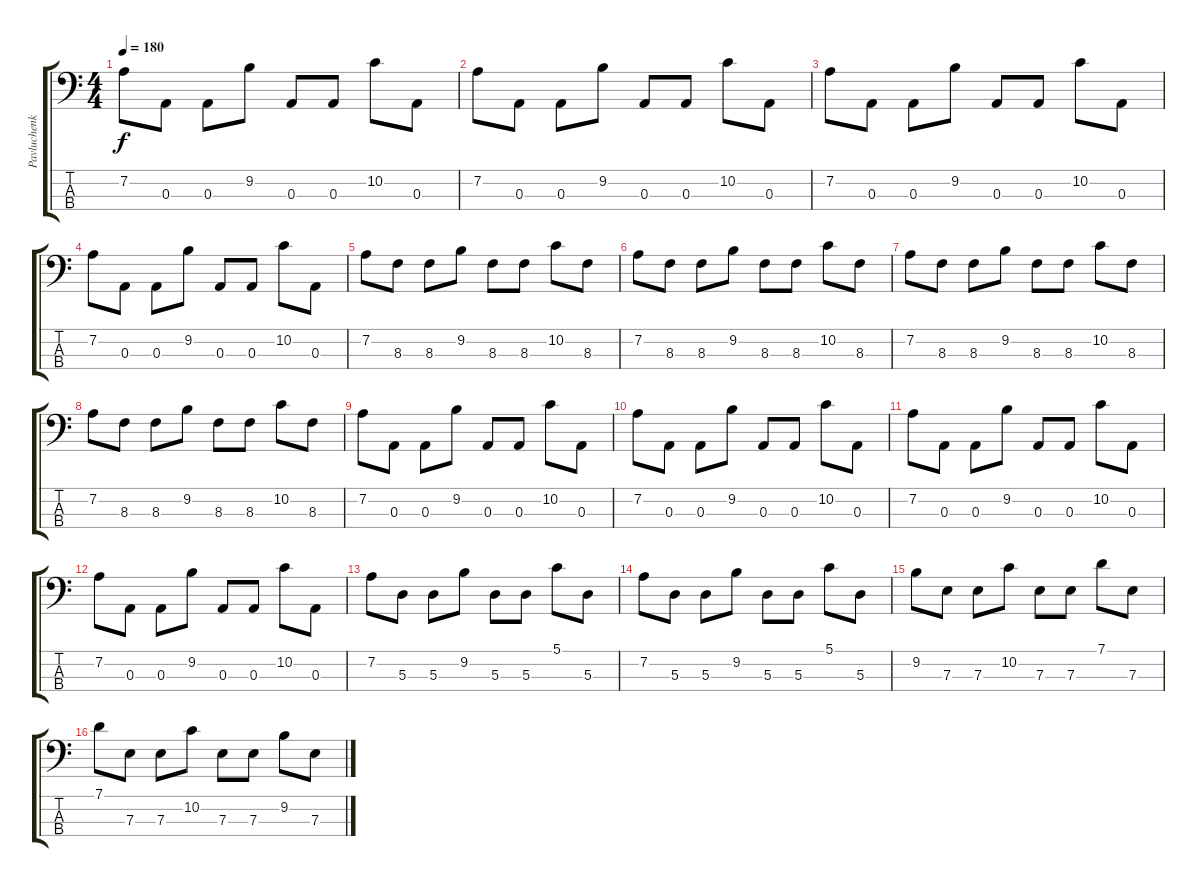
\track ("Pavluchenkoff Tyoma" "Pavluchenk") {instrument electricbassfinger}
\staff {score tabs}
\tuning (G2 D2 A1 E1) {hide}
\ts (4 4)
\tempo 180
\clef f4
\ks c
7.2.8{dy f} 0.3.8 0.3.8 9.2.8 0.3.8 0.3.8 10.2.8 0.3.8 |
7.2.8 0.3.8 0.3.8 9.2.8 0.3.8 0.3.8 10.2.8 0.3.8 |
7.2.8 0.3.8 0.3.8 9.2.8 0.3.8 0.3.8 10.2.8 0.3.8 |
7.2.8 0.3.8 0.3.8 9.2.8 0.3.8 0.3.8 10.2.8 0.3.8 |
7.2.8 8.3.8 8.3.8 9.2.8 8.3.8 8.3.8 10.2.8 8.3.8 |
7.2.8 8.3.8 8.3.8 9.2.8 8.3.8 8.3.8 10.2.8 8.3.8 |
7.2.8 8.3.8 8.3.8 9.2.8 8.3.8 8.3.8 10.2.8 8.3.8 |
7.2.8 8.3.8 8.3.8 9.2.8 8.3.8 8.3.8 10.2.8 8.3.8 |
7.2.8 0.3.8 0.3.8 9.2.8 0.3.8 0.3.8 10.2.8 0.3.8 |
7.2.8 0.3.8 0.3.8 9.2.8 0.3.8 0.3.8 10.2.8 0.3.8 |
7.2.8 0.3.8 0.3.8 9.2.8 0.3.8 0.3.8 10.2.8 0.3.8 |
7.2.8 0.3.8 0.3.8 9.2.8 0.3.8 0.3.8 10.2.8 0.3.8 |
7.2.8 5.3.8 5.3.8 9.2.8 5.3.8 5.3.8 5.1.8 5.3.8 |
7.2.8 5.3.8 5.3.8 9.2.8 5.3.8 5.3.8 5.1.8 5.3.8 |
9.2.8 7.3.8 7.3.8 10.2.8 7.3.8 7.3.8 7.1.8 7.3.8 |
7.1.8 7.3.8 7.3.8 10.2.8 7.3.8 7.3.8 9.2.8 7.3.8
